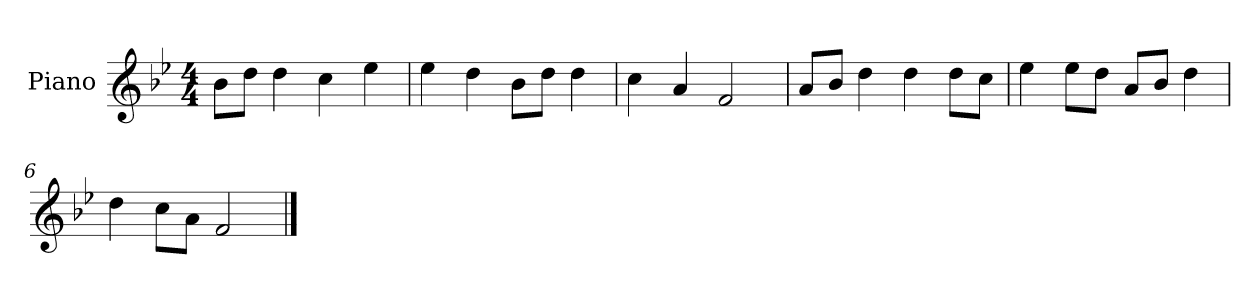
**kern
*part1
*staff1
*I"Piano
*I'P-no
*clefG2
*k[b-e-]
*M4/4
*MM90
=1
8b-\L
8dd\J
4dd\
4cc\
4ee-\
=2
4ee-\
4dd\
8b-\L
8dd\J
4dd\
=3
4cc\
4a/
2f/
=4
8a/L
8b-/J
4dd\
4dd\
8dd\L
8cc\J
=5
4ee-\
8ee-\L
8dd\J
8a/L
8b-/J
4dd\
=6
4dd\
8cc\L
8a\J
2f/
==
*-
